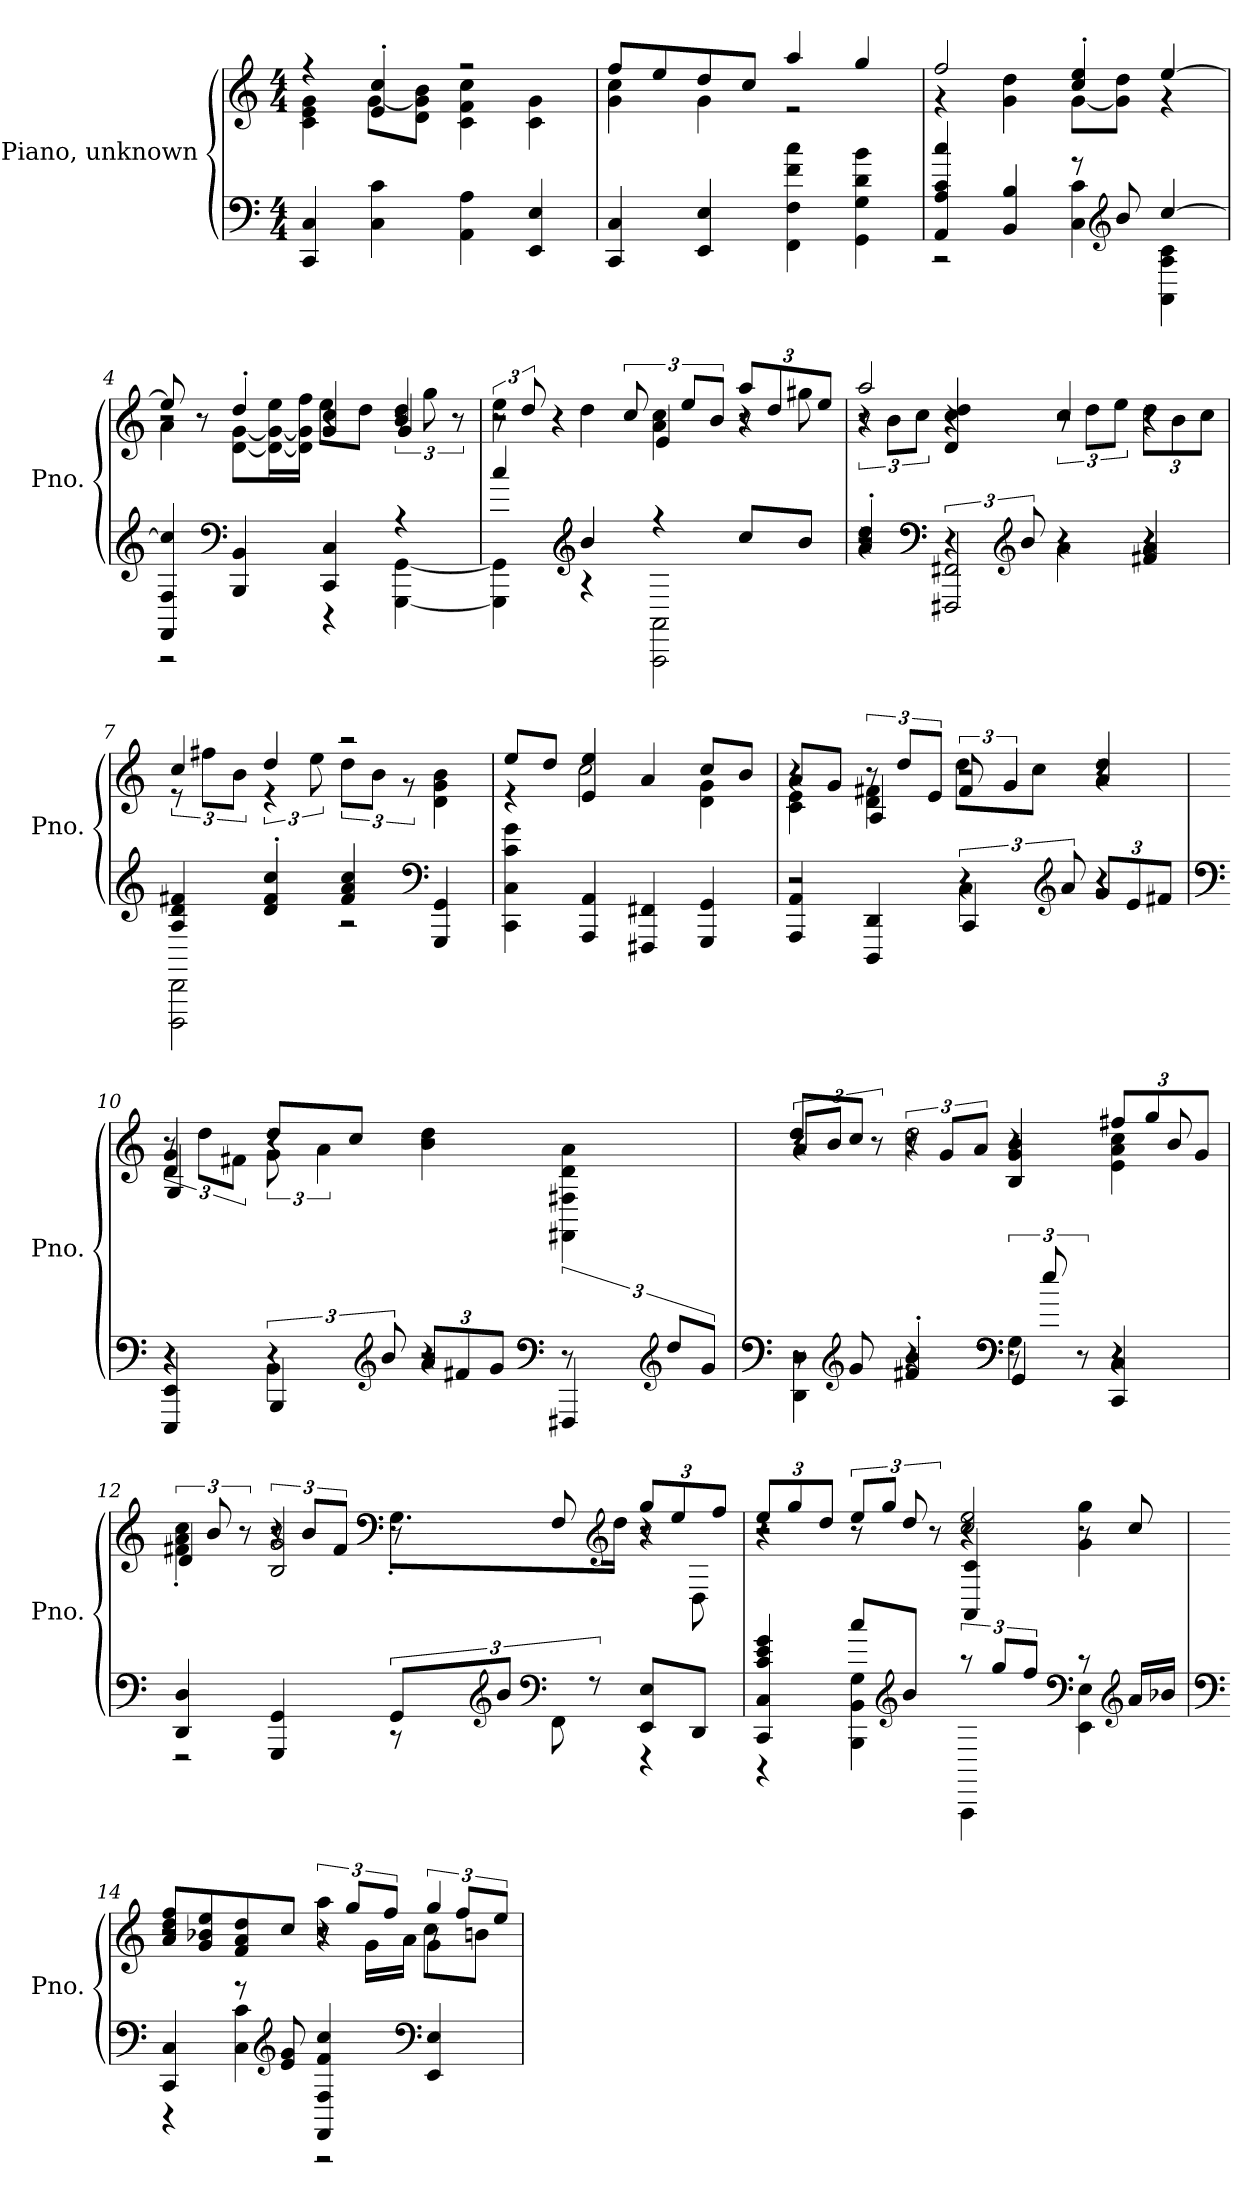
**kern	**kern
*part1	*part1
*staff2	*staff1
*I"Piano, unknown	*
*I'Pno.	*
*clefF4	*clefG2
*k[]	*k[]
*M4/4	*M4/4
*MM120	*MM120
=1	=1
*	*^
4CC/ 4C/	4r	4c\ 4e\ 4g\
4C\ 4c\	4e/' 4cc/'	[8g\L
.	.	8d\ 8g\] 8b\J
4AA\ 4A\	2r	4c\ 4f\ 4cc\
4EE/ 4E/	.	4c\ 4g\
=2	=2	=2
4CC/ 4C/	8ff/L	4g\ 4cc\
.	8ee/	.
4EE/ 4E/	8dd/	4g\
.	8cc/J	.
4FF\ 4F\ 4f\ 4cc\	4aa/	2r
4GG\ 4G\ 4d\ 4b\	4gg/	.
=3	=3	=3
*^	*	*
4AA/ 4A/ 4c/ 4cc/	2r	2ff/	4r
4BB/ 4B/	.	.	4g\ 4dd\
8r	4C\ 4c\	4cc/' 4ee/'	[8g\L
*clefG2	*	*	*
8b/	.	.	8g\] 8dd\J
[4cc/	4AA\ 4A\ 4c\	[4ee/	4r
=4	=4	=4	=4
*	*	*	*^
4FF/ 4F/ 4cc/]	2r	8ee/]	4a\	2r
.	.	8r	.	.
*clefF4	*	*	*	*
4BBB/ 4BB/	.	4dd'/	[8d\ [8g\L	.
.	.	.	16d\_ 16g\_ 16ee\L	.
.	.	.	16d\] 16g\] 16ff\JJ	.
4CC/ 4C/	4r	4g/ 4cc/	8ee\L	4r
.	.	.	8dd\J	.
4r	[4GGG\ [4GG\	4b/ 4dd/	12r	4g/
.	.	.	12gg\	.
.	.	.	12r	.
!!LO:LB:g=z	!!	!!
=5	=5	=5	=5	=5
4cc/	4GGG\] 4GG\]	12r	4ee\	2r
.	.	12dd/	.	.
.	.	4r	.	.
*clefG2	*	*	*	*
4b/	4r	.	4dd\	.
.	.	12cc/	.	.
4r	2AAA\ 2AA\	12r	4a\ 4cc\	4e/
.	.	12ee/L	.	.
.	.	12b/J	.	.
*	*	*Xbrackettup	*	*
8cc/L	.	12aa/L	8r	4r
.	.	12dd/	.	.
8b/J	.	.	8gg#X\	.
.	.	12ee/J	.	.
=6	=6	=6	=6	=6
*	*^	*	*	*
*	*	*	*	*brackettup	*
4a/' 4dd/'	2r	4r	2aa/	12r	4r
.	.	.	.	12b\L	.
.	.	.	.	12cc\J	.
*clefF4	*	*	*	*	*
6r	.	2FFF#X/ 2FF#X/	.	4r	4d/ 4cc/ 4dd/
*clefG2	*	*	*	*	*
12b/	.	.	.	.	.
4r	4a\	.	2r	12r	4cc/
.	.	.	.	12dd\L	.
.	.	.	.	12ee\J	.
*	*	*	*	*Xbrackettup	*
4f#X/ 4a/	4r	4r	.	12dd\L	4r
.	.	.	.	12b\	.
.	.	.	.	12cc\J	.
*	*v	*v	*	*	*
*	*	*	*v	*v
=7	=7	=7	=7
*	*	*	*brackettup
4A/ 4d/ 4f#X/	2DDD\ 2DD\	4cc/	12r
.	.	.	12ff#X\L
.	.	.	12b\J
4d/' 4f#/' 4cc/'	.	4dd/	6r
.	.	.	12ee\
4f#/ 4a/ 4cc/	2r	2r	12dd\L
.	.	.	12b\J
.	.	.	12r
*clefF4	*	*	*
4GGG/ 4GG/	.	.	4d\ 4g\ 4b\
*v	*v	*	*
!!LO:LB:g=z	!!
=8	=8	=8
4CC\ 4C\ 4c\ 4g\	8ee/L	4r
.	8dd/J	.
4AAA/ 4AA/	4e/ 4ee/	2cc\
4FFF#X/ 4FF#X/	4a/	.
4GGG/ 4GG/	8cc/L	4d\ 4g\
.	8b/J	.
=9	=9	=9
*^	*	*^
*	*^	*	*	*
4AAA/ 4AA/	2r	2r	8a/L	4c\ 4e\	4r
.	.	.	8g/J	.	.
4DDD/ 4DD/	.	.	12r	4d\ 4f#X\	4A/
.	.	.	12dd/L	.	.
.	.	.	12e/J	.	.
6r	4C\	4CC/	12f#/	8dd\L	2r
.	.	.	6g/	.	.
.	.	.	.	8cc\J	.
*clefG2	*	*	*	*	*
12a/	.	.	.	.	.
*Xbrackettup	*	*	*	*	*
12g/L	4r	4r	4a/ 4dd/	4r	.
12e/	.	.	.	.	.
12f#X/J	.	.	.	.	.
=10	=10	=10	=10	=10	=10
*clefF4	*	*	*	*	*
4EEE/ 4EE/	4r	4r	4d/ 4g/	12r	4G/
.	.	.	.	12dd\L	.
.	.	.	.	12f#X\J	.
*brackettup	*	*	*	*	*
6r	4BB\	4BBB/	8dd/L	12g\	4r
.	.	.	.	6a\	.
.	.	.	8cc/J	.	.
*clefG2	*	*	*	*	*
12b/	.	.	.	.	.
*Xbrackettup	*	*	*	*	*
12a/L	2r	4r	2r	4b\ 4dd\	2r
12f#X/	.	.	.	.	.
12g/J	.	.	.	.	.
*clefF4	*	*	*	*	*
*brackettup	*	*	*	*	*
12r	.	4FFF#X/	.	4FF#X\ 4F#X\ 4d\ 4a\	.
*clefG2	*	*	*	*	*
12dd/L	.	.	.	.	.
12g/J	.	.	.	.	.
!!LO:LB:g=z	!!	!!
=11	=11	=11	=11	=11	=11
*clefF4	*	*	*	*	*
8r	4DD\ 4D\	2r	12a/L	4r	8dd/L
.	.	.	12b/J	.	.
*clefG2	*	*	*	*	*
8g/	.	.	.	.	8cc/J
.	.	.	12r	.	.
4f#X/' 4b/'	4r	.	12r	2dd\	4r
.	.	.	12g/L	.	.
.	.	.	12a/J	.	.
*clefF4	*	*	*	*	*
12r	4G\	4GG/	4r	.	4B/ 4g/ 4b/
12ee/	.	.	.	.	.
12r	.	.	.	.	.
*	*	*	*Xbrackettup	*	*
4CC/ 4C/	4r	4r	12ff#X/L	4e\ 4a\ 4cc\	8r
.	.	.	12gg/	.	.
.	.	.	.	.	8b/
.	.	.	12g/J	.	.
*	*v	*v	*	*	*
=12	=12	=12	=12	=12
*	*	*brackettup	*	*
4DD/ 4D/	2r	12r	4f#X\' 4a\' 4cc\'	4d/
.	.	12b/	.	.
.	.	12r	.	.
4GGG/ 4GG/	.	12r	4r	2B/ 2g/
.	.	12b/L	.	.
.	.	12f#/J	.	.
*	*	*clefF4	*	*
12GG/L	8r	8r	8.G'\L	.
*clefG2	*	*	*	*
12b/J	.	.	.	.
*clefF4	*	*	*	*
.	8FF\	8F/	.	.
12r	.	.	.	.
*	*	*clefG2	*	*
.	.	.	16dd\Jk	.
*	*	*Xbrackettup	*	*
8EE/ 8E/L	4r	12gg/L	8r	4r
.	.	12ee/	.	.
8DD/J	.	.	8D\	.
.	.	12ff/J	.	.
!!LO:LB:g=z	!!	!!
=13	=13	=13	=13	=13
4CC/ 4C/ 4c/ 4e/ 4g/	4r	4r	2r	12ee/L
.	.	.	.	12gg/
.	.	.	.	12dd/J
*	*	*	*	*brackettup
8cc/L	4BBB\ 4BB\ 4G\	8r	.	12ee/L
.	.	.	.	12gg/J
*clefG2	*	*	*	*
8b/J	.	8dd/	.	.
.	.	.	.	12r
12r	4AAA\	2cc/ 2ee/	4r	4AA/ 4c/
12gg/L	.	.	.	.
12ff/J	.	.	.	.
*clefF4	*	*	*	*
8r	4EE\ 4E\	.	4g\ 4gg\	8r
*clefG2	*	*	*	*
16a/LL	.	.	.	8cc/
16b-X/JJ	.	.	.	.
*	*	*v	*v	*v
=14	=14	=14
*clefF4	*	*
*	*	*^
*	*	*	*^
*	*	*	*	*^
4CC/ 4C/	4r	2r	2r	8a/ 8dd/ 8ff/L	2r
.	.	.	.	8g/ 8b-X/ 8ee/	.
8r	4C\ 4c\	.	.	8f/ 8a/ 8dd/	.
*clefG2	*	*	*	*	*
8e/ 8g/	.	.	.	8cc/J	.
4FF/ 4F/ 4f/ 4cc/	2r	4r	4aa\	12r	8r
.	.	.	.	12gg/L	.
.	.	.	.	.	16g\LL
.	.	.	.	12ff/J	.
.	.	.	.	.	16a\JJ
*clefF4	*	*	*	*	*
4EE/ 4E/	.	4gg/	4g\	12r	8cc\L
.	.	.	.	12ff/L	.
.	.	.	.	.	8bn\J
.	.	.	.	12ee/J	.
*v	*v	*	*	*	*
*	*v	*v	*v	*v
=	=
*-	*-
